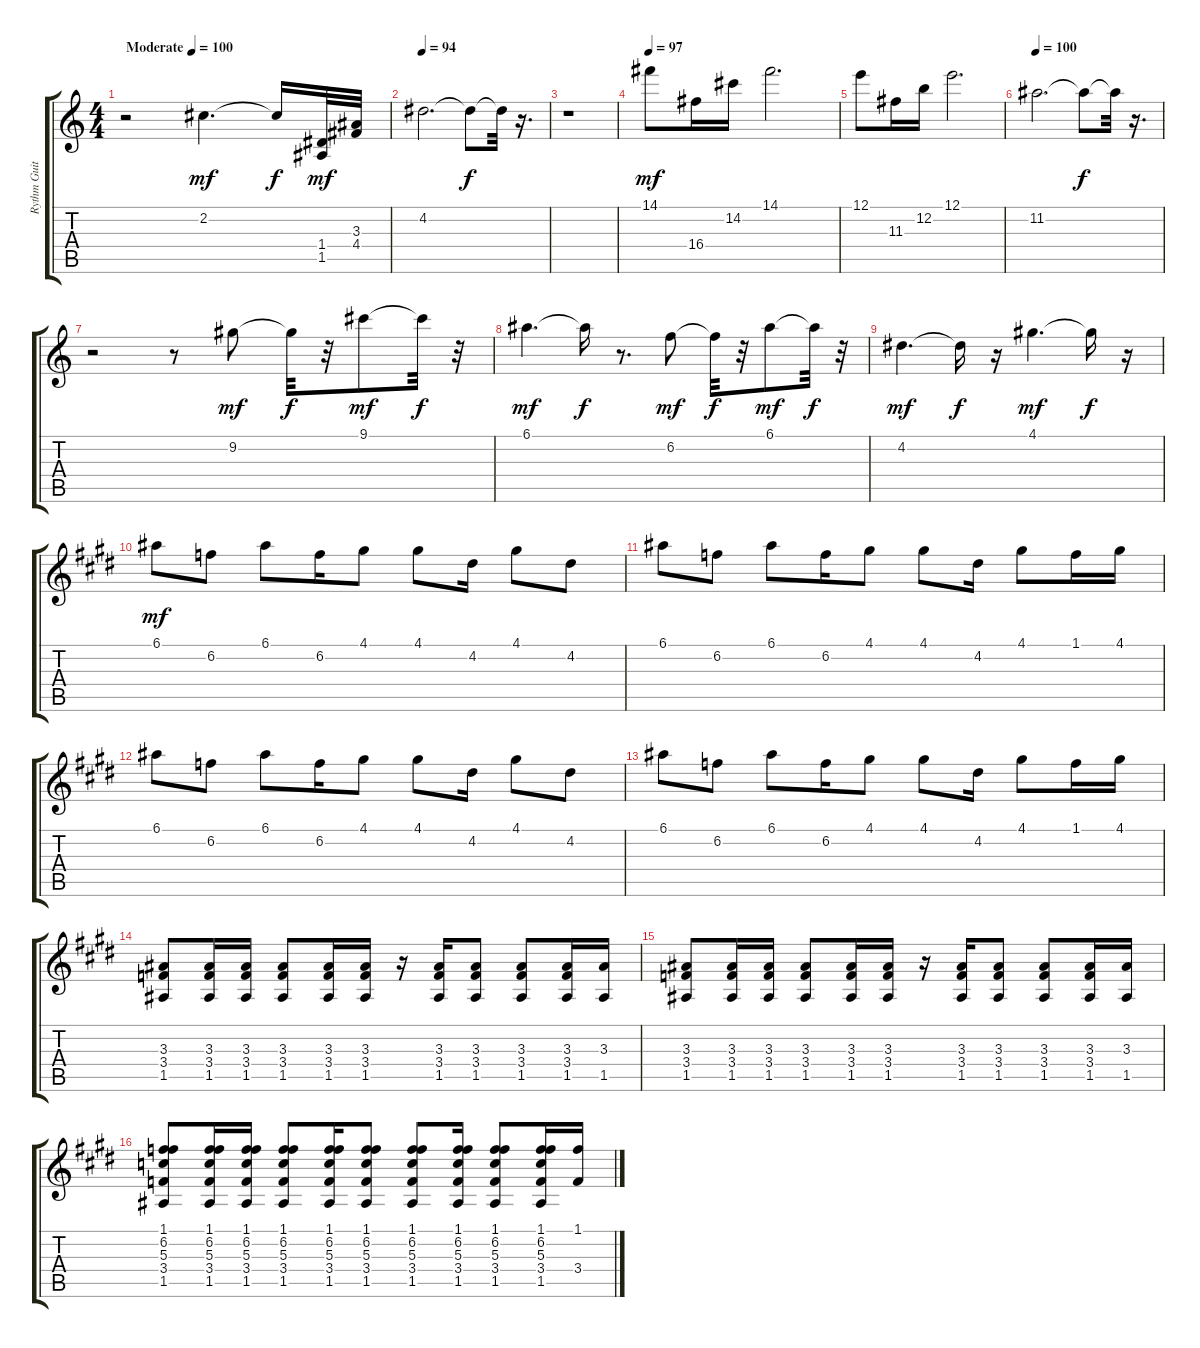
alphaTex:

\track ("Rythm Guitar" "Rythm Guit") {instrument electricguitarclean}
\staff {score tabs}
\tuning (E4 B3 G3 D3 A2 E2) {hide}
\ts (4 4)
\tempo (100 "Moderate")
\clef g2
\ks c
r.2{dy mf instrument electricguitarclean} 2.2.4{d} 2.2{t}.16{dy f} (1.4 1.5).32{dy mf} (3.3 4.4).32 |
\tempo 94
4.2.2{d} 4.2{t}.8{dy f} 4.2{t}.32 r.16{d} |
r.1 |
\tempo 97
14.1.8{dy mf} 16.4.16 14.2.16 14.1.2{d} |
12.1.8 11.3.16 12.2.16 12.1.2{d} |
\tempo 100
11.2.2{d} 11.2{t}.8{dy f} 11.2{t}.32 r.16{d} |
r.2 r.8 9.2.8{dy mf} 9.2{t}.32{dy f} r.32 9.1.8{dy mf} 9.1{t}.32{dy f} r.32 |
6.1.4{d dy mf} 6.1{t}.16{dy f} r.8{d} 6.2.8{dy mf} 6.2{t}.32{dy f} r.32 6.1.8{dy mf} 6.1{t}.32{dy f} r.32 |
4.2.4{d dy mf} 4.2{t}.16{dy f} r.16 4.1.4{d dy mf} 4.1{t}.16{dy f} r.16 |
\ks e
6.1.8{dy mf} 6.2.8 6.1.8 6.2.16 4.1.8 4.1.8 4.2.16 4.1.8 4.2.8 |
6.1.8 6.2.8 6.1.8 6.2.16 4.1.8 4.1.8 4.2.16 4.1.8 1.1.16 4.1.16 |
6.1.8 6.2.8 6.1.8 6.2.16 4.1.8 4.1.8 4.2.16 4.1.8 4.2.8 |
6.1.8 6.2.8 6.1.8 6.2.16 4.1.8 4.1.8 4.2.16 4.1.8 1.1.16 4.1.16 |
(3.3 3.4 1.5).8 (3.3 3.4 1.5).16 (3.3 3.4 1.5).16 (3.3 3.4 1.5).8 (3.3 3.4 1.5).16 (3.3 3.4 1.5).16 r.16 (3.3 3.4 1.5).16 (3.3 3.4 1.5).8 (3.3 3.4 1.5).8 (3.3 3.4 1.5).16 (3.3 1.5).16 |
(3.3 3.4 1.5).8 (3.3 3.4 1.5).16 (3.3 3.4 1.5).16 (3.3 3.4 1.5).8 (3.3 3.4 1.5).16 (3.3 3.4 1.5).16 r.16 (3.3 3.4 1.5).16 (3.3 3.4 1.5).8 (3.3 3.4 1.5).8 (3.3 3.4 1.5).16 (3.3 1.5).16 |
(1.1 6.2 5.3 3.4 1.5).8 (1.1 6.2 5.3 3.4 1.5).16 (1.1 6.2 5.3 3.4 1.5).16 (1.1 6.2 5.3 3.4 1.5).8 (1.1 6.2 5.3 3.4 1.5).16 (1.1 6.2 5.3 3.4 1.5).8 (1.1 6.2 5.3 3.4 1.5).8 (1.1 6.2 5.3 3.4 1.5).16 (1.1 6.2 5.3 3.4 1.5).8 (1.1 6.2 5.3 3.4 1.5).16 (1.1 3.4).16
